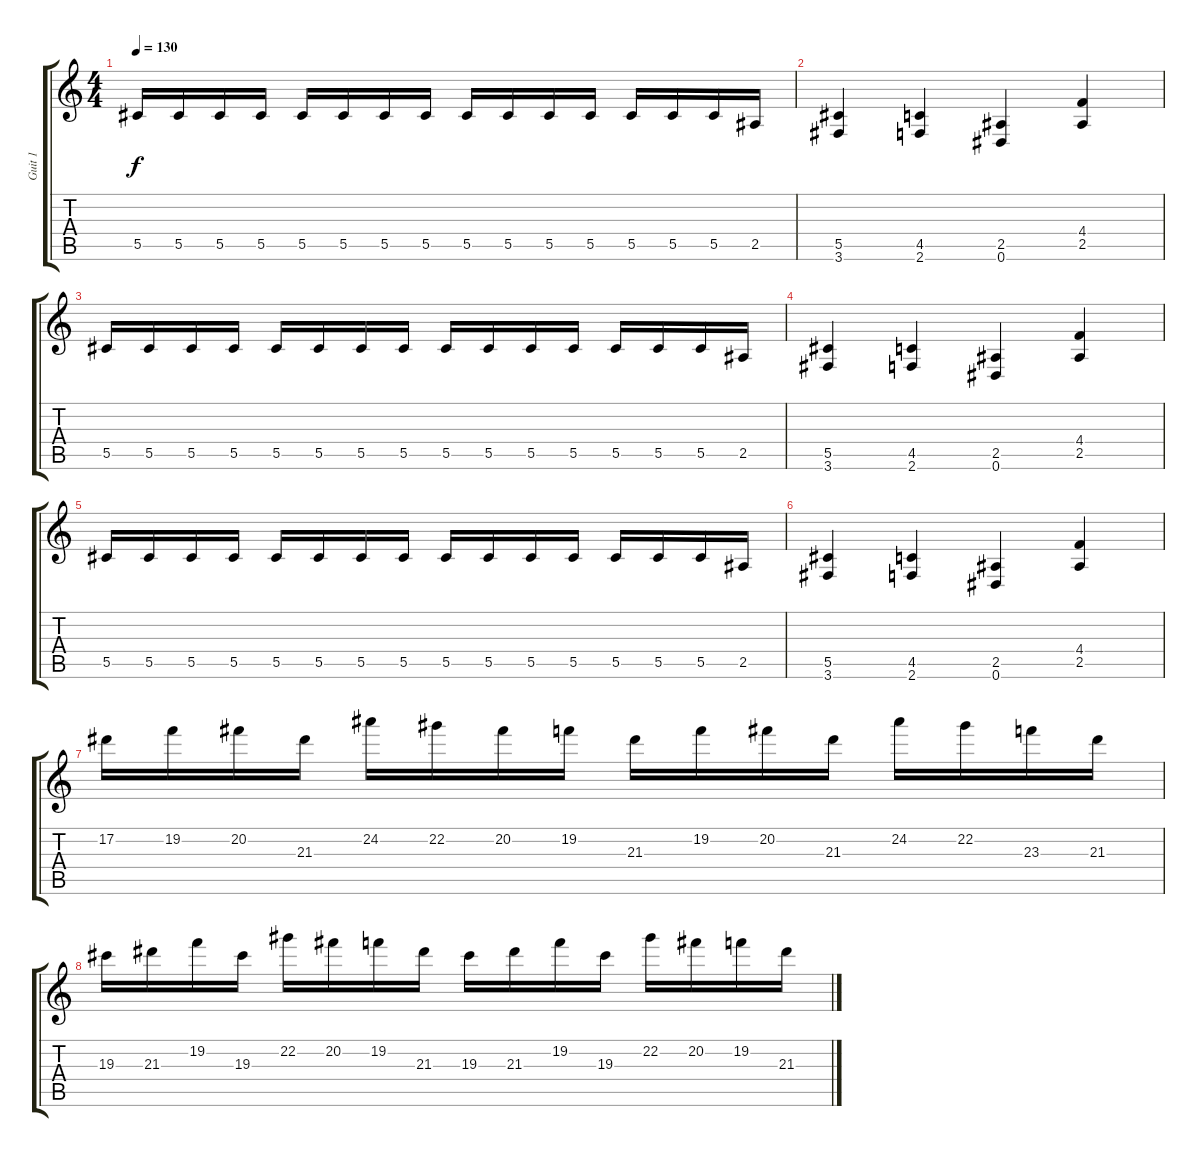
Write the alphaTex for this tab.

\track ("Guit 1" "Guit 1") {instrument distortionguitar}
\staff {score tabs}
\tuning (Eb4 Bb3 Gb3 Db3 Ab2 Eb2) {hide}
\ts (4 4)
\tempo 130
\clef g2
\ks c
5.5.16{dy f} 5.5.16 5.5.16 5.5.16 5.5.16 5.5.16 5.5.16 5.5.16 5.5.16 5.5.16 5.5.16 5.5.16 5.5.16 5.5.16 5.5.16 2.5.16 |
(5.5 3.6).4 (4.5 2.6).4 (2.5 0.6).4 (4.4 2.5).4 |
5.5.16 5.5.16 5.5.16 5.5.16 5.5.16 5.5.16 5.5.16 5.5.16 5.5.16 5.5.16 5.5.16 5.5.16 5.5.16 5.5.16 5.5.16 2.5.16 |
(5.5 3.6).4 (4.5 2.6).4 (2.5 0.6).4 (4.4 2.5).4 |
5.5.16 5.5.16 5.5.16 5.5.16 5.5.16 5.5.16 5.5.16 5.5.16 5.5.16 5.5.16 5.5.16 5.5.16 5.5.16 5.5.16 5.5.16 2.5.16 |
(5.5 3.6).4 (4.5 2.6).4 (2.5 0.6).4 (4.4 2.5).4 |
17.2.16 19.2.16 20.2.16 21.3.16 24.2.16 22.2.16 20.2.16 19.2.16 21.3.16 19.2.16 20.2.16 21.3.16 24.2.16 22.2.16 23.3.16 21.3.16 |
19.3.16 21.3.16 19.2.16 19.3.16 22.2.16 20.2.16 19.2.16 21.3.16 19.3.16 21.3.16 19.2.16 19.3.16 22.2.16 20.2.16 19.2.16 21.3.16
